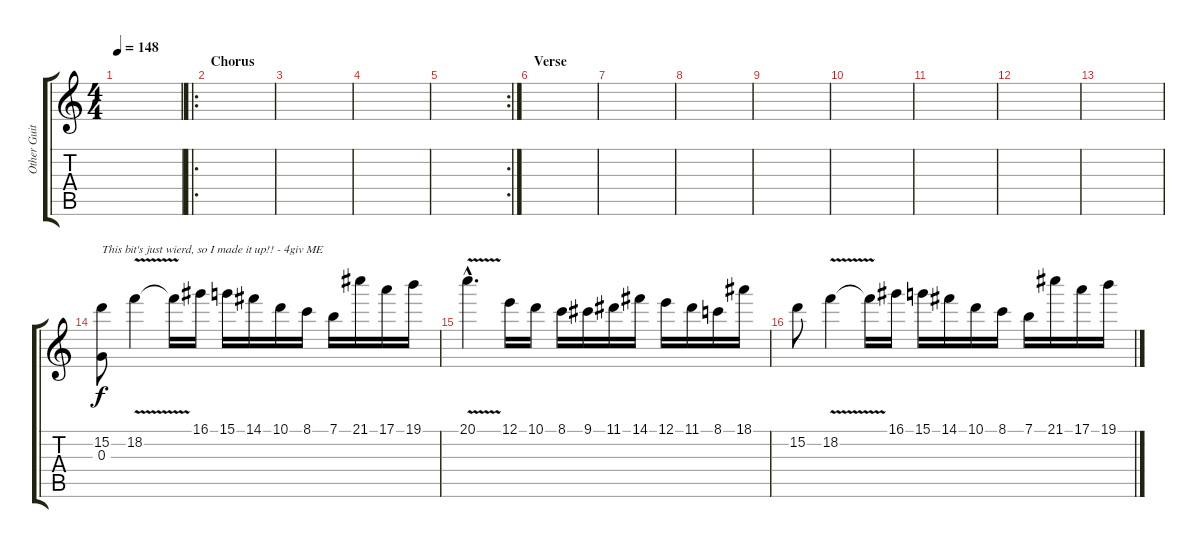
\track ("Other Guitar" "Other Guit") {instrument distortionguitar}
\staff {score tabs}
\tuning (E4 B3 G3 D3 A2 E2) {hide}
\ts (4 4)
\tempo 148
\clef g2
\ks c
|
\ro
\section ("" "Chorus")
|
|
|
\rc 2
|
\section ("" "Verse")
|
|
|
|
|
|
|
|
(15.2 0.3).8{txt "This bit's just wierd, so I made it up!! - 4giv ME"} 18.2{v}.4 18.2{t}.16 16.1.16 15.1.16 14.1.16 10.1.16 8.1.16 7.1.16 21.1.16 17.1.16 19.1.16 |
20.1{v hac}.4{d} 12.1.16 10.1.16 8.1.16 9.1.16 11.1.16 14.1.16 12.1.16 11.1.16 8.1.16 18.1.16 |
15.2.8 18.2{v}.4 18.2{t}.16 16.1.16 15.1.16 14.1.16 10.1.16 8.1.16 7.1.16 21.1.16 17.1.16 19.1.16
